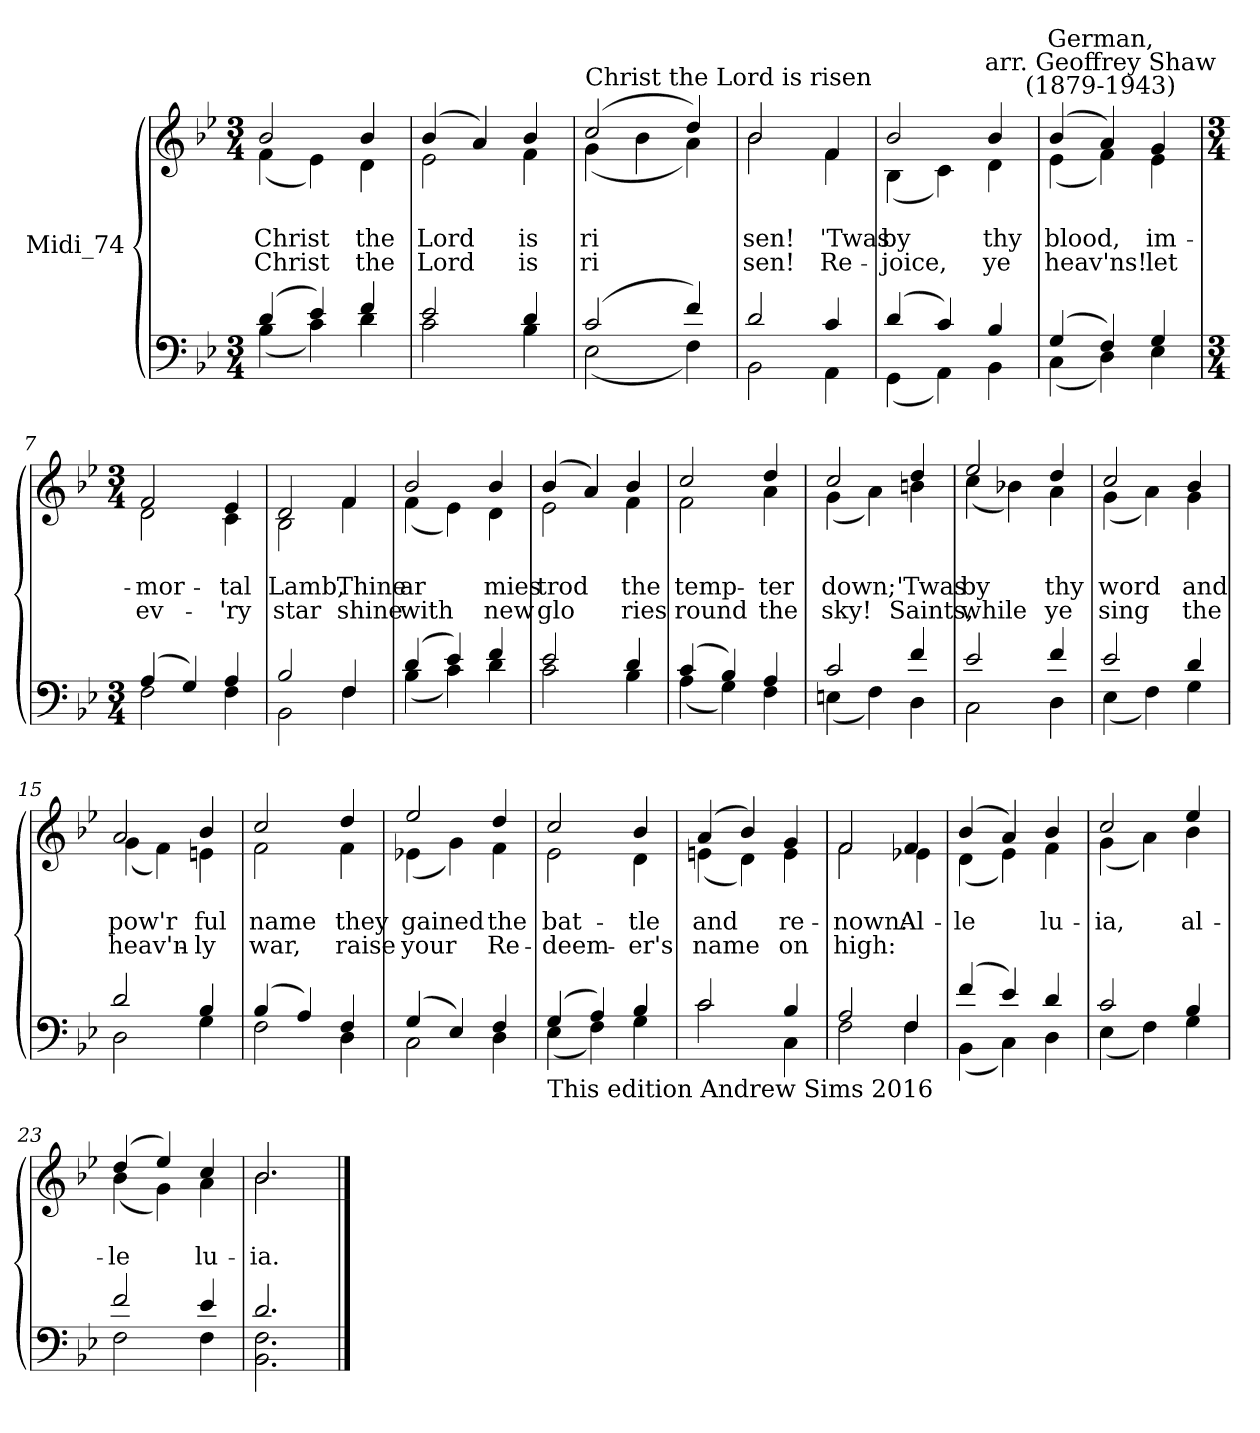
**kern	**kern	**text	**text	**text
*part2	*part1	*part1	*part1	*part1
*staff2	*staff1	*staff1	*staff1	*staff1
*I"Midi_74	*I"Midi_74	*	*	*
*clefF4	*clefG2	*	*	*
*k[b-e-]	*k[b-e-]	*	*	*
*B-:	*B-:	*	*	*
*M3/4	*M3/4	*	*	*
=1	=1	=1	=1	=1
*^	*	*	*	*
!	!	!LO:TX:a:cj:t=Isaac Watts\n(1674-1748)	!	!	!
!	!	!	!LO:LY:b	!	!LO:LY:b
*	*	*^	*	*	*
!	!	!	!	!	!LO:LY:b	!
(>4d/	(<4B-\	2b-/	(<4f\	.	Christ	Christ
4e-/)	4c\)	.	4e-\)	.	.	.
!	!	!	!	!LO:LY:b	!	!LO:LY:b
!	!	!	!	!	!LO:LY:b	!
4f/	4d\	4b-/	4d\	.	the	the
=2	=2	=2	=2	=2	=2	=2
!	!	!	!	!LO:LY:b	!	!LO:LY:b
!	!	!	!	!	!LO:LY:b	!
2e-/	2c\	(>4b-/	2e-\	.	Lord	Lord
.	.	4a/)	.	.	.	.
!	!	!	!	!LO:LY:b	!	!LO:LY:b
!	!	!	!	!	!LO:LY:b	!
4d/	4B-\	4b-/	4f\	.	is	is
=3	=3	=3	=3	=3	=3	=3
!	!	!LO:TX:a:t=Christ the Lord is risen	!	!	!	!
!	!	!	!	!LO:LY:b	!	!LO:LY:b
!	!	!	!	!	!LO:LY:b	!
(>2c/	(<2E-\	(>2cc/	(<4g\	.	ri	ri
.	.	.	4b-\	.	.	.
4f/)	4F\)	4dd/)	4a\)	.	.	.
=4	=4	=4	=4	=4	=4	=4
!	!	!	!	!LO:LY:b	!	!LO:LY:b
!	!	!	!	!	!LO:LY:b	!
2d/	2BB-\	2b-/	2b-\	.	-sen!	sen!
!	!	!	!	!LO:LY:b	!	!LO:LY:b
!	!	!	!	!	!LO:LY:b	!
4c/	4AA\	4f/	4f\	.	'Twas	Re-
=5	=5	=5	=5	=5	=5	=5
!	!	!	!	!LO:LY:b	!	!LO:LY:b
!	!	!	!	!	!LO:LY:b	!
(>4d/	(<4GG\	2b-/	(<4B-\	.	by	joice,
4c/)	4AA\)	.	4c\)	.	.	.
!	!	!	!	!LO:LY:b	!	!LO:LY:b
!	!	!	!	!	!LO:LY:b	!
4B-/	4BB-\	4b-/	4d\	.	thy	ye
=6	=6	=6	=6	=6	=6	=6
!	!	!	!	!LO:LY:b	!	!LO:LY:b
!	!	!	!	!	!LO:LY:b	!
(>4G/	(<4C\	(>4b-/	(<4e-\	.	blood,	heav'ns!
!	!	!LO:TX:a:cj:t=German,\narr. Geoffrey Shaw\n(1879-1943)	!	!	!	!
4F/)	4D\)	4a/)	4f\)	.	.	.
!	!	!	!	!LO:LY:b	!	!LO:LY:b
!	!	!	!	!	!LO:LY:b	!
4G/	4E-\	4g/	4e-\	.	im-	let
!!LO:LB:g=z	!!
=7	=7	=7	=7	=7	=7	=7
*M3/4	*	*M3/4	*	*	*	*
!	!	!	!	!LO:LY:b	!	!LO:LY:b
!	!	!	!	!	!LO:LY:b	!
(>4A/	2F\	2f/	2d\	.	mor-	-ev-
4G/)	.	.	.	.	.	.
!	!	!	!	!LO:LY:b	!	!LO:LY:b
!	!	!	!	!	!LO:LY:b	!
4A/	4F\	4e-/	4c\	.	-tal	'ry
=8	=8	=8	=8	=8	=8	=8
!	!	!	!	!LO:LY:b	!	!LO:LY:b
!	!	!	!	!	!LO:LY:b	!
2B-/	2BB-\	2d/	2B-\	.	Lamb,	star
!	!	!	!	!LO:LY:b	!	!LO:LY:b
!	!	!	!	!	!LO:LY:b	!
4F/	4F\	4f/	4f\	.	Thine	shine
=9	=9	=9	=9	=9	=9	=9
!	!	!	!	!LO:LY:b	!	!LO:LY:b
!	!	!	!	!	!LO:LY:b	!
(>4d/	(<4B-\	2b-/	(<4f\	.	ar	with
4e-/)	4c\)	.	4e-\)	.	.	.
!	!	!	!	!LO:LY:b	!	!LO:LY:b
!	!	!	!	!	!LO:LY:b	!
4f/	4d\	4b-/	4d\	.	mies	-new
=10	=10	=10	=10	=10	=10	=10
!	!	!	!	!LO:LY:b	!	!LO:LY:b
!	!	!	!	!	!LO:LY:b	!
2e-/	2c\	(>4b-/	2e-\	.	trod	glo
.	.	4a/)	.	.	.	.
!	!	!	!	!LO:LY:b	!	!LO:LY:b
!	!	!	!	!	!LO:LY:b	!
4d/	4B-\	4b-/	4f\	.	the	ries
=11	=11	=11	=11	=11	=11	=11
!	!	!	!	!LO:LY:b	!	!LO:LY:b
!	!	!	!	!	!LO:LY:b	!
(>4c/	(<4A\	2cc/	2f\	.	temp-	-round
4B-/)	4G\)	.	.	.	.	.
!	!	!	!	!LO:LY:b	!	!LO:LY:b
!	!	!	!	!	!LO:LY:b	!
4A/	4F\	4dd/	4a\	.	-ter	the
=12	=12	=12	=12	=12	=12	=12
!	!	!	!	!LO:LY:b	!	!LO:LY:b
!	!	!	!	!	!LO:LY:b	!
2c/	(<4En\	2cc/	(<4g\	.	down;	sky!
.	4F\)	.	4a\)	.	.	.
!	!	!	!	!LO:LY:b	!	!LO:LY:b
!	!	!	!	!	!LO:LY:b	!
4f/	4D\	4dd/	4bn\	.	'Twas	-Saints,
!!LO:LB:g=z	!!
=13	=13	=13	=13	=13	=13	=13
!	!	!	!	!LO:LY:b	!	!LO:LY:b
!	!	!	!	!	!LO:LY:b	!
2e-/	2C\	2ee-/	(<4cc\	.	by	while
.	.	.	4b-X\)	.	.	.
!	!	!	!	!LO:LY:b	!	!LO:LY:b
!	!	!	!	!	!LO:LY:b	!
4f/	4D\	4dd/	4a\	.	thy	ye
=14	=14	=14	=14	=14	=14	=14
!	!	!	!	!LO:LY:b	!	!LO:LY:b
!	!	!	!	!	!LO:LY:b	!
2e-/	(<4E-\	2cc/	(<4g\	.	word	sing
.	4F\)	.	4a\)	.	.	.
!	!	!	!	!LO:LY:b	!	!LO:LY:b
!	!	!	!	!	!LO:LY:b	!
4d/	4G\	4b-/	4g\	.	and	-the
=15	=15	=15	=15	=15	=15	=15
!	!	!	!	!LO:LY:b	!	!LO:LY:b
!	!	!	!	!	!LO:LY:b	!
2d/	2D\	2a/	(<4g\	.	pow'r	-heav'n-
.	.	.	4f\)	.	.	.
!	!	!	!	!LO:LY:b	!	!LO:LY:b
!	!	!	!	!	!LO:LY:b	!
4B-/	4G\	4b-/	4en\	.	ful	ly
=16	=16	=16	=16	=16	=16	=16
!	!	!	!	!LO:LY:b	!	!LO:LY:b
!	!	!	!	!	!LO:LY:b	!
(>4B-/	2F\	2cc/	2f\	.	name	war,
4A/)	.	.	.	.	.	.
!	!	!	!	!LO:LY:b	!	!LO:LY:b
!	!	!	!	!	!LO:LY:b	!
4F/	4D\	4dd/	4f\	.	they	raise
=17	=17	=17	=17	=17	=17	=17
!	!	!	!	!LO:LY:b	!	!LO:LY:b
!	!	!	!	!	!LO:LY:b	!
(>4G/	2C\	2ee-/	(<4e-X\	.	-gained	your
4E-/)	.	.	4g\)	.	.	.
!	!	!	!	!LO:LY:b	!	!LO:LY:b
!	!	!	!	!	!LO:LY:b	!
4F/	4D\	4dd/	4f\	.	the	Re-
!!LO:LB:g=z	!!
=18	=18	=18	=18	=18	=18	=18
!LO:TX:b:t=This edition  Andrew Sims 2016	!	!	!	!	!	!
!	!	!	!	!LO:LY:b	!	!LO:LY:b
!	!	!	!	!	!LO:LY:b	!
(>4G/	(<4E-\	2cc/	2e-\	.	bat-	deem-
4A/)	4F\)	.	.	.	.	.
!	!	!	!	!LO:LY:b	!	!LO:LY:b
!	!	!	!	!	!LO:LY:b	!
4B-/	4G\	4b-/	4d\	.	-tle	er's
=19	=19	=19	=19	=19	=19	=19
!	!	!	!	!LO:LY:b	!	!LO:LY:b
!	!	!	!	!	!LO:LY:b	!
2c/	2c\	(>4a/	(<4en\	.	and	name
.	.	4b-/)	4d\)	.	.	.
!	!	!	!	!LO:LY:b	!	!LO:LY:b
!	!	!	!	!	!LO:LY:b	!
4B-/	4C\	4g/	4e\	.	re-	on
=20	=20	=20	=20	=20	=20	=20
!	!	!	!	!LO:LY:b	!	!LO:LY:b
!	!	!	!	!	!LO:LY:b	!
2A/	2F\	2f/	2f\	.	nown:	high:
!	!	!	!	!	!LO:LY:b	!
4F/	4F\	4f/	4e-X\	.	Al-	.
=21	=21	=21	=21	=21	=21	=21
!	!	!	!	!	!LO:LY:b	!
(>4f/	(<4BB-\	(>4b-/	(<4d\	.	-le	.
4e-/)	4C\)	4a/)	4e-\)	.	.	.
!	!	!	!	!	!LO:LY:b	!
4d/	4D\	4b-/	4f\	.	lu-	.
=22	=22	=22	=22	=22	=22	=22
!	!	!	!	!	!LO:LY:b	!
2c/	(<4E-\	2cc/	(<4g\	.	-ia,	.
.	4F\)	.	4a\)	.	.	.
!	!	!	!	!	!LO:LY:b	!
4B-/	4G\	4ee-/	4b-\	.	al-	.
=23	=23	=23	=23	=23	=23	=23
!	!	!	!	!	!LO:LY:b	!
2f/	2F\	(>4dd/	(<4b-\	.	-le	.
.	.	4ee-/)	4g\)	.	.	.
!	!	!	!	!	!LO:LY:b	!
4e-/	4F\	4cc/	4a\	.	lu-	.
=24	=24	=24	=24	=24	=24	=24
!	!	!	!	!	!LO:LY:b	!
2.d/	2.BB-\ 2.F\	2.b-/	2.b-\	.	-ia.	.
*v	*v	*	*	*	*	*
*	*v	*v	*	*	*
==	==	==	==	==
*-	*-	*-	*-	*-
